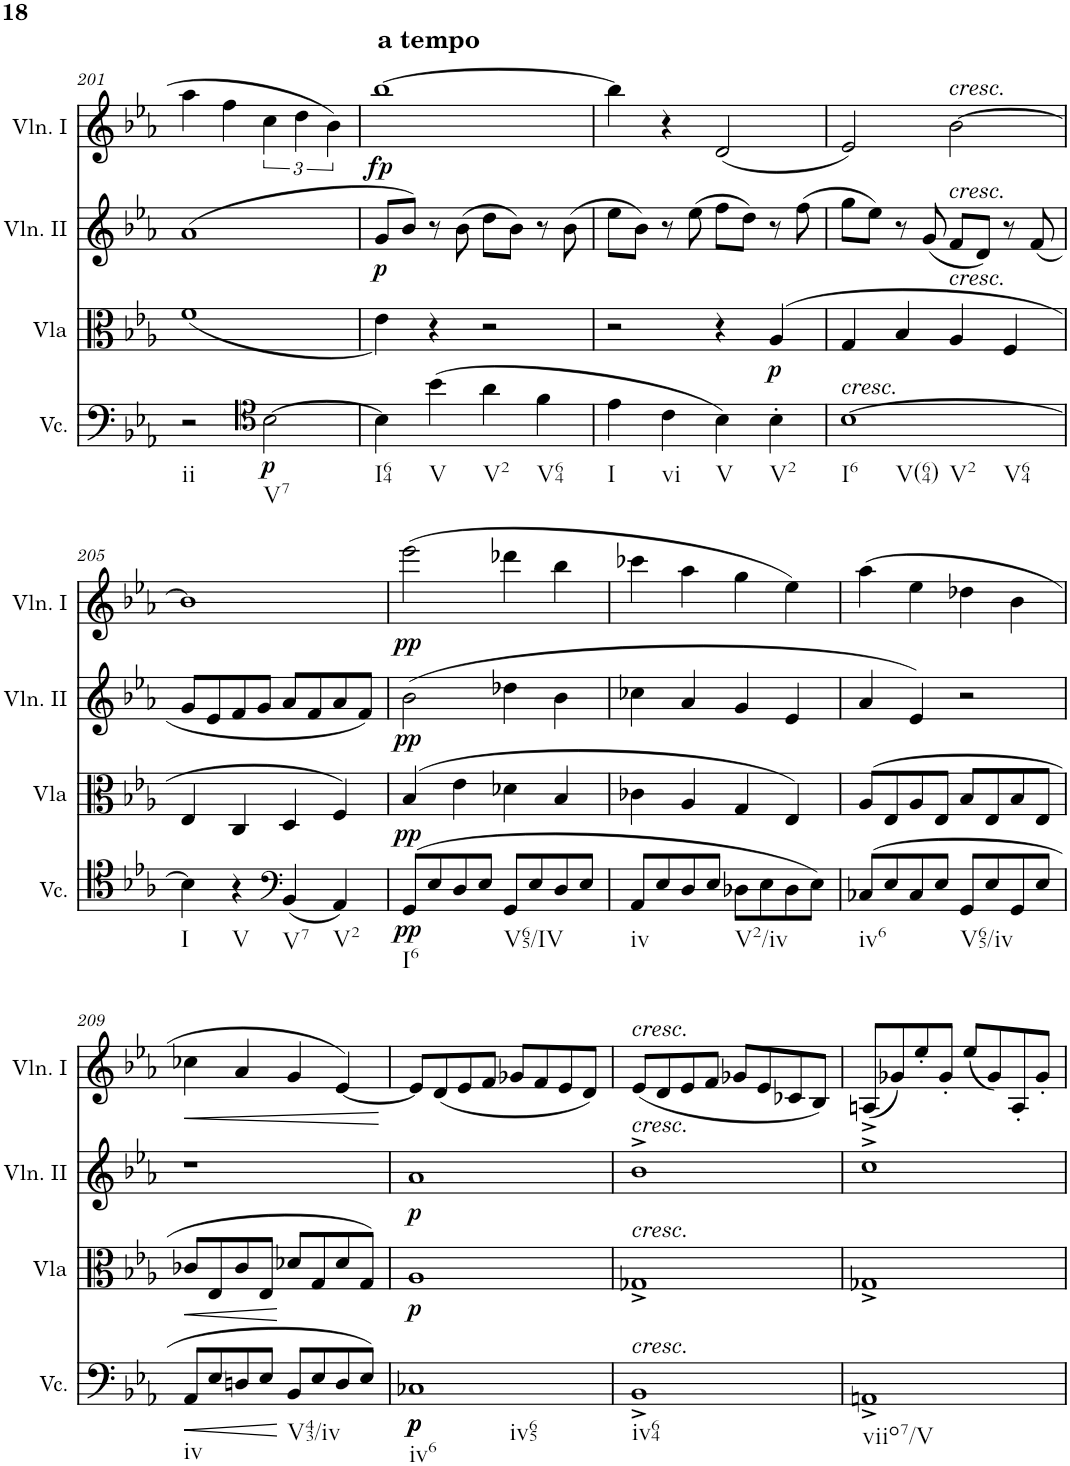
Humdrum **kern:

**kern	**dynam	**kern	**dynam	**kern	**dynam	**kern	**dynam
*part4	*part4	*part3	*part3	*part2	*part2	*part1	*part1
*staff4	*staff4	*staff3	*staff3	*staff2	*staff2	*staff1	*staff1
*I"Violoncello	*	*I"Viola	*	*I"Violino II	*	*I"Violino I	*
*I'Vc.	*	*I'Vla	*	*I'Vln. II	*	*I'Vln. I	*
!!LO:PB:g=z
*clefF4	*	*clefC3	*	*clefG2	*	*clefG2	*
*k[b-e-a-]	*	*k[b-e-a-]	*	*k[b-e-a-]	*	*k[b-e-a-]	*
*M4/4	*	*M4/4	*	*M4/4	*	*M4/4	*
*met(c)	*	*met(c)	*	*met(c)	*	*met(c)	*
=201	=201	=201	=201	=201	=201	=201	=201
!LO:TX:b:t=ii	!	!	!	!	!	!	!
2r	.	(<1f	.	(>1a-	.	4aa-\	.
.	.	.	.	.	.	4ff\	.
*clefC4	*	*	*	*	*	*	*
!LO:TX:b:t=V7	!	!	!	!	!	!	!
!	!LO:DY:b	!	!	!	!	!	!
[2B-\	p	.	.	.	.	6cc\	.
.	.	.	.	.	.	6dd\	.
.	.	.	.	.	.	6b-\	.
=202	=202	=202	=202	=202	=202	=202	=202
!	!	!	!	!	!	!LO:TX:a:B:t=a tempo	!
!LO:TX:b:t=I64	!	!	!	!	!	!	!
!	!	!	!	!	!LO:DY:b	!	!LO:DY:b
4B-\]	.	4e-\)	.	8g/L	p	[1bb-	fp
.	.	.	.	8b-/J)	.	.	.
!LO:TX:b:t=V	!	!	!	!	!	!	!
(>4b-\	.	4r	.	8r	.	.	.
.	.	.	.	(>8b-\	.	.	.
!LO:TX:b:t=V2	!	!	!	!	!	!	!
4a-\	.	2r	.	8dd\L	.	.	.
.	.	.	.	8b-\J)	.	.	.
!LO:TX:b:t=V64	!	!	!	!	!	!	!
4f\	.	.	.	8r	.	.	.
.	.	.	.	(>8b-\	.	.	.
=203	=203	=203	=203	=203	=203	=203	=203
!LO:TX:b:t=I	!	!	!	!	!	!	!
4e-\	.	2r	.	8ee-\L	.	4bb-\]	.
.	.	.	.	8b-\J)	.	.	.
!LO:TX:b:t=vi	!	!	!	!	!	!	!
4c\	.	.	.	8r	.	4r	.
.	.	.	.	(>8ee-\	.	.	.
!LO:TX:b:t=V	!	!	!	!	!	!	!
4B-\)	.	4r	.	8ff\L	.	(<2d/	.
.	.	.	.	8dd\J)	.	.	.
!LO:TX:b:t=V2	!	!	!	!	!	!	!
!	!	!	!LO:DY:b	!	!	!	!
4B-'\	.	(>4A-/	p	8r	.	.	.
.	.	.	.	(>8ff\	.	.	.
=204	=204	=204	=204	=204	=204	=204	=204
!LO:TX:a:i:t=cresc.	!	!	!	!	!	!	!
!LO:TX:b:t=I6	!	!	!	!	!	!	!
!LO:TX:b:t=V(64)	!	!	!	!	!	!	!
!LO:TX:b:t=V2	!	!	!	!	!	!	!
!LO:TX:b:t=V64	!	!	!	!	!	!	!
[1B-	.	4G/	.	8gg\L	.	2e-/)	.
.	.	.	.	8ee-\J)	.	.	.
.	.	4B-/	.	8r	.	.	.
.	.	.	.	(<8g/	.	.	.
!	!	!	!	!	!	!LO:TX:a:i:t=cresc.	!
!	!	!	!	!LO:TX:a:i:t=cresc.	!	!	!
!	!	!LO:TX:a:i:t=cresc.	!	!	!	!	!
.	.	4A-/	.	8f/L	.	[2b-\	.
.	.	.	.	8d/J)	.	.	.
.	.	4F/	.	8r	.	.	.
.	.	.	.	(<8f/	.	.	.
!!LO:LB:g=z
=205	=205	=205	=205	=205	=205	=205	=205
!LO:TX:b:t=I	!	!	!	!	!	!	!
4B-\]	.	4E-/	.	8g/L	.	1b-]	.
.	.	.	.	8e-/	.	.	.
!LO:TX:b:t=V	!	!	!	!	!	!	!
4r	.	4C/	.	8f/	.	.	.
.	.	.	.	8g/J	.	.	.
*clefF4	*	*	*	*	*	*	*
!LO:TX:b:t=V7	!	!	!	!	!	!	!
(<4BB-/	.	4D/	.	8a-/L	.	.	.
.	.	.	.	8f/	.	.	.
!LO:TX:b:t=V2	!	!	!	!	!	!	!
4AA-/)	.	4F/)	.	8a-/	.	.	.
.	.	.	.	8f/J)	.	.	.
=206	=206	=206	=206	=206	=206	=206	=206
!LO:TX:b:t=I6	!	!	!	!	!	!	!
!	!LO:DY:b	!	!LO:DY:b	!	!LO:DY:b	!	!LO:DY:b
(>8GG/L	pp	(>4B-/	pp	(>2b-\	pp	(>2eee-\	pp
8E-/	.	.	.	.	.	.	.
8D/	.	4e-\	.	.	.	.	.
8E-/J	.	.	.	.	.	.	.
!LO:TX:b:t=V65/IV	!	!	!	!	!	!	!
8GG/L	.	4d-X\	.	4dd-X\	.	4ddd-X\	.
8E-/	.	.	.	.	.	.	.
8D/	.	4B-/	.	4b-\	.	4bb-\	.
8E-/J	.	.	.	.	.	.	.
=207	=207	=207	=207	=207	=207	=207	=207
!LO:TX:b:t=iv	!	!	!	!	!	!	!
8AA-/L	.	4c-X\	.	4cc-X\	.	4ccc-X\	.
8E-/	.	.	.	.	.	.	.
8D/	.	4A-/	.	4a-/	.	4aa-\	.
8E-/J	.	.	.	.	.	.	.
!LO:TX:b:t=V2/iv	!	!	!	!	!	!	!
8D-X\L	.	4G/	.	4g/	.	4gg\	.
8E-\	.	.	.	.	.	.	.
8D-\	.	4E-/)	.	4e-/	.	4ee-\)	.
8E-\J)	.	.	.	.	.	.	.
=208	=208	=208	=208	=208	=208	=208	=208
!LO:TX:b:t=iv6	!	!	!	!	!	!	!
(>8C-X/L	.	(>8A-/L	.	4a-/	.	(>4aa-\	.
8E-/	.	8E-/	.	.	.	.	.
8C-/	.	8A-/	.	4e-/)	.	4ee-\	.
8E-/J	.	8E-/J	.	.	.	.	.
!LO:TX:b:t=V65/iv	!	!	!	!	!	!	!
8GG/L	.	8B-/L	.	2r	.	4dd-X\	.
8E-/	.	8E-/	.	.	.	.	.
8GG/	.	8B-/	.	.	.	4b-\	.
8E-/J	.	8E-/J	.	.	.	.	.
!!LO:LB:g=z
=209	=209	=209	=209	=209	=209	=209	=209
!LO:TX:b:t=iv	!	!	!	!	!	!	!
!	!LO:HP:b	!	!LO:HP:b	!	!	!	!LO:HP:b
8AA-/L	<	8c-X/L	<	1r	.	4cc-X\	<
8E-/	.	8E-/	.	.	.	.	.
8Dn/	.	8c-/	.	.	.	4a-/	.
8E-/J	.	8E-/J	.	.	.	.	.
!LO:TX:b:t=V43/iv	!	!	!	!	!	!	!
8BB-/L	[	8d-X/L	[	.	.	4g/	.
8E-/	.	8G/	.	.	.	.	.
8D/	.	8d-/	.	.	.	[4e-/)	.
8E-/J)	.	8G/J)	.	.	.	.	.
.	.	.	.	.	.	.	[
=210	=210	=210	=210	=210	=210	=210	=210
!LO:TX:b:t=iv6	!	!	!	!	!	!	!
!LO:TX:b:t=iv65	!	!	!	!	!	!	!
!	!LO:DY:b	!	!	!	!	!	!
!	!LO:DY:n=1:b	!	!LO:DY:b	!	!LO:DY:b	!	!
1C-X	p p	1A-	p	1a-	p	8e-/L]	.
.	.	.	.	.	.	(<8d/	.
.	.	.	.	.	.	8e-/	.
.	.	.	.	.	.	8f/J	.
.	.	.	.	.	.	8g-X/L	.
.	.	.	.	.	.	8f/	.
.	.	.	.	.	.	8e-/	.
.	.	.	.	.	.	8d/J)	.
=211	=211	=211	=211	=211	=211	=211	=211
!	!	!	!	!	!	!LO:TX:a:i:t=cresc.	!
!	!	!	!	!LO:TX:a:i:t=cresc.	!	!	!
!	!	!LO:TX:a:i:t=cresc.	!	!	!	!	!
!LO:TX:a:i:t=cresc.	!	!	!	!	!	!	!
!LO:TX:b:t=iv64	!	!	!	!	!	!	!
1BB-^	.	1G-X^	.	1b-^	.	(<8e-/L	.
.	.	.	.	.	.	8d/	.
.	.	.	.	.	.	8e-/	.
.	.	.	.	.	.	8f/J	.
.	.	.	.	.	.	8g-X/L	.
.	.	.	.	.	.	8e-/	.
.	.	.	.	.	.	8c-X/	.
.	.	.	.	.	.	8B-/J)	.
=212	=212	=212	=212	=212	=212	=212	=212
!LO:TX:b:t=viio7/V	!	!	!	!	!	!	!
1AAn^	.	1G-X^	.	1cc^	.	(<8An^/L	.
.	.	.	.	.	.	8g-X/)	.
.	.	.	.	.	.	8ee-'/	.
.	.	.	.	.	.	8g-'/J	.
.	.	.	.	.	.	(<8ee-/L	.
.	.	.	.	.	.	8g-/)	.
.	.	.	.	.	.	8A'/	.
.	.	.	.	.	.	8g-'/J	.
=	=	=	=	=	=	=	=
*-	*-	*-	*-	*-	*-	*-	*-
